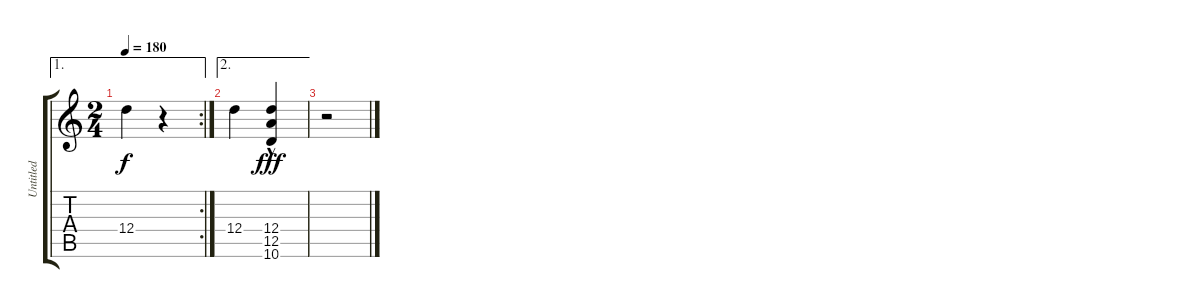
\track ("Untitled" "Untitled") {instrument distortionguitar}
\staff {score tabs}
\tuning (E4 B3 G3 D3 A2 E2) {hide}
\ae 1
\rc 2
\ts (2 4)
\tempo 180
\clef g2
\ks c
12.4.4{dy f} r.4 |
\ae 2
12.4.4 (12.4{hac} 12.5{hac} 10.6{hac}).4{dy fff} |
r.2
